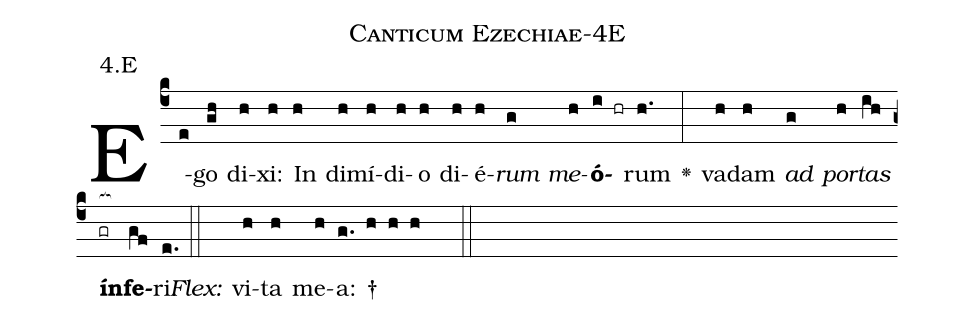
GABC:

name: Canticum Ezechiae-4E;
annotation: 4.E;
%%
(c4)E(e)go(gh) di(h)xi:(h) In(h) di(h)mí(h)di(h)o(h) di(h)é(h)<i>rum</i>(g) <i>me</i>(h)<b>ó</b>(i hr)rum(h.) <v>\greheightstar</v>(:) va(h)dam(h) <i>ad</i>(g) <i>por</i>(h)<i>tas</i>(ih) <b>ín</b>(gr[ocb:1{])<b>fe</b>(gf[ocb:0}])ri.(e.) (::)
<i>Flex:</i>()  vi(h)ta(h) me(h)a: †(g. h h h  ::)

%E(h) u(g) o(h) u(ih) a(gf) e.(e.) (::)
